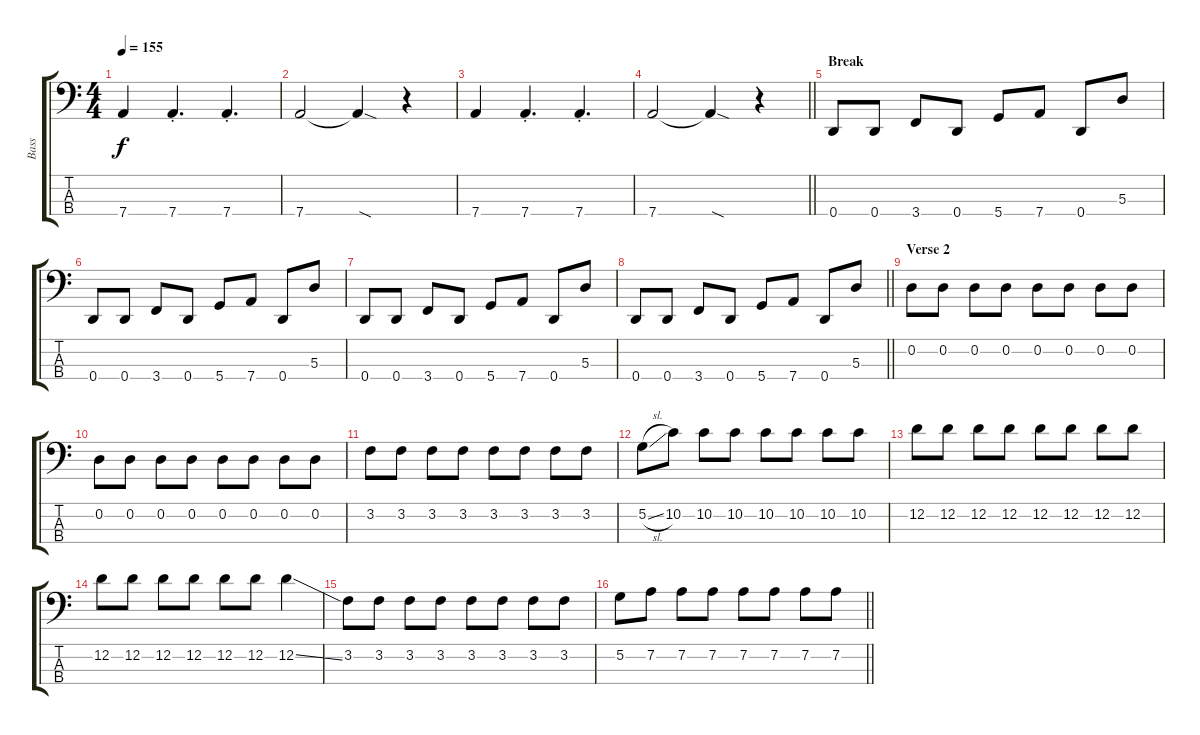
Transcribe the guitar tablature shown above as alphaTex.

\track ("Bass" "Bass") {instrument electricbassfinger}
\staff {score tabs}
\tuning (G2 D2 A1 D1) {hide}
\ts (4 4)
\tempo 155
\clef f4
\ks c
7.4.4{dy f} 7.4{st}.4{d} 7.4{st}.4{d} |
7.4.2 7.4{sod t}.4 r.4 |
7.4.4 7.4{st}.4{d} 7.4{st}.4{d} |
\barLineRight lightlight
7.4.2 7.4{sod t}.4 r.4 |
\section ("" "Break")
0.4.8 0.4.8 3.4.8 0.4.8 5.4.8 7.4.8 0.4.8 5.3.8 |
0.4.8 0.4.8 3.4.8 0.4.8 5.4.8 7.4.8 0.4.8 5.3.8 |
0.4.8 0.4.8 3.4.8 0.4.8 5.4.8 7.4.8 0.4.8 5.3.8 |
\barLineRight lightlight
0.4.8 0.4.8 3.4.8 0.4.8 5.4.8 7.4.8 0.4.8 5.3.8 |
\section ("" "Verse 2")
0.2.8 0.2.8 0.2.8 0.2.8 0.2.8 0.2.8 0.2.8 0.2.8 |
0.2.8 0.2.8 0.2.8 0.2.8 0.2.8 0.2.8 0.2.8 0.2.8 |
3.2.8 3.2.8 3.2.8 3.2.8 3.2.8 3.2.8 3.2.8 3.2.8 |
5.2{sl}.8 10.2.8 10.2.8 10.2.8 10.2.8 10.2.8 10.2.8 10.2.8 |
12.2.8 12.2.8 12.2.8 12.2.8 12.2.8 12.2.8 12.2.8 12.2.8 |
12.2.8 12.2.8 12.2.8 12.2.8 12.2.8 12.2.8 12.2{ss}.4 |
3.2.8 3.2.8 3.2.8 3.2.8 3.2.8 3.2.8 3.2.8 3.2.8 |
\barLineRight lightlight
5.2.8 7.2.8 7.2.8 7.2.8 7.2.8 7.2.8 7.2.8 7.2.8
